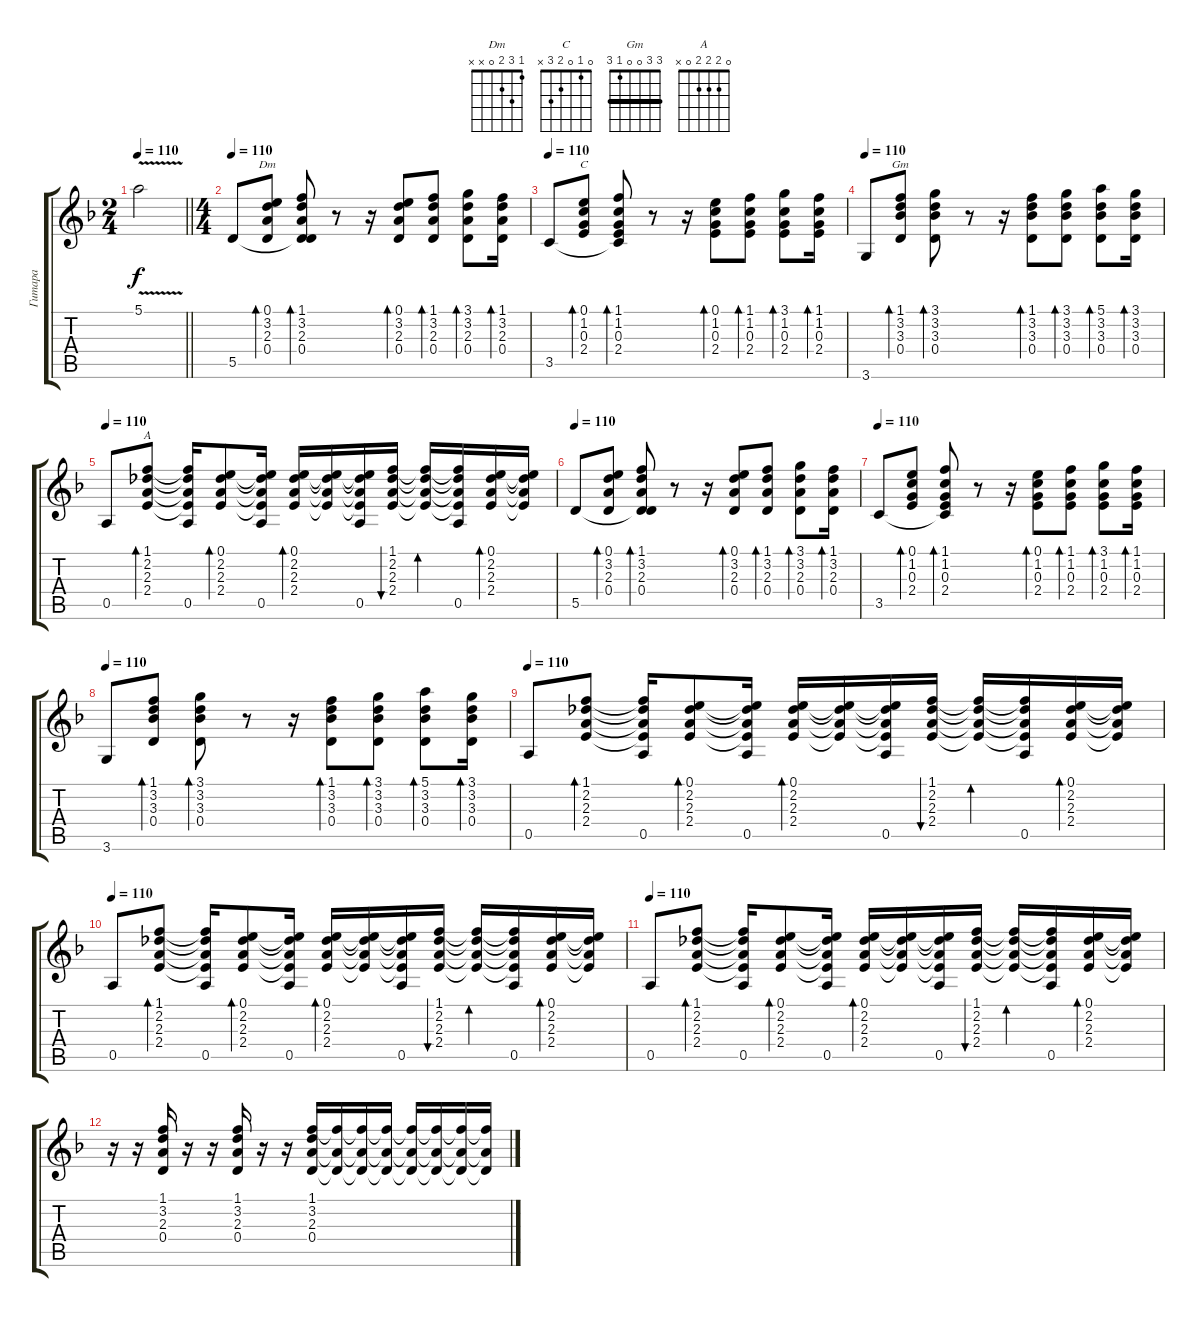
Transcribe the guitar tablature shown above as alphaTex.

\track ("Гитара" "Гитара") {instrument acousticguitarnylon}
\staff {score tabs}
\tuning (E4 B3 G3 D3 A2 E2) {hide}
\chord ("Dm" 1 3 2 0 x x)
\chord ("C" 0 1 0 2 3 x)
\chord ("Gm" 3 3 0 0 1 3) {barre 3}
\chord ("A" 0 2 2 2 0 x)
\ts (2 4)
\tempo 110
\clef g2
\barLineRight lightlight
\ks dminor
5.1{v}.2{dy f} |
\ts (4 4)
\section ("" "")
\tempo 110
5.5.8 (0.1 3.2 2.3 0.4).8{bd 60 ch "Dm"} (1.1 3.2 2.3 0.4 5.5{t}).8{bd 60} r.8 r.16 (0.1 3.2 2.3 0.4).8{bd 60} (1.1 3.2 2.3 0.4).8{bd 60} (3.1 3.2 2.3 0.4).8{bd 60} (1.1 3.2 2.3 0.4).16{bd 60} |
\tempo 110
3.5.8 (0.1 1.2 0.3 2.4).8{bd 60 ch "C"} (1.1 1.2 0.3 2.4 3.5{t}).8{bd 60} r.8 r.16 (0.1 1.2 0.3 2.4).8{bd 60} (1.1 1.2 0.3 2.4).8{bd 60} (3.1 1.2 0.3 2.4).8{bd 60} (1.1 1.2 0.3 2.4).16{bd 60} |
\tempo 110
3.6.8 (1.1 3.2 3.3 0.4).8{bd 60 ch "Gm"} (3.1 3.2 3.3 0.4).8{bd 60} r.8 r.16 (1.1 3.2 3.3 0.4).8{bd 60} (3.1 3.2 3.3 0.4).8{bd 60} (5.1 3.2 3.3 0.4).8{bd 60} (3.1 3.2 3.3 0.4).16{bd 60} |
\tempo 110
0.5.8 (1.1 2.2 2.3 2.4).8{bd 60 ch "A"} (1.1{t} 2.2{t} 2.3{t} 2.4{t} 0.5).16 (0.1 2.2 2.3 2.4).8{bd 60} (0.1{t} 2.2{t} 2.3{t} 2.4{t} 0.5).16 (0.1 2.2 2.3 2.4).16{bd 60} (0.1{t} 2.2{t} 2.3{t} 2.4{t}).16 (0.1{t} 2.2{t} 2.3{t} 2.4{t} 0.5).16 (1.1 2.2 2.3 2.4).16{bu 60} (1.1{t} 2.2{t} 2.3{t} 2.4{t}).16{bd 60} (1.1{t} 2.2{t} 2.3{t} 2.4{t} 0.5).16 (0.1 2.2 2.3 2.4).16{bd 60} (0.1{t} 2.2{t} 2.3{t} 2.4{t}).16 |
\tempo 110
5.5.8 (0.1 3.2 2.3 0.4).8{bd 60} (1.1 3.2 2.3 0.4 5.5{t}).8{bd 60} r.8 r.16 (0.1 3.2 2.3 0.4).8{bd 60} (1.1 3.2 2.3 0.4).8{bd 60} (3.1 3.2 2.3 0.4).8{bd 60} (1.1 3.2 2.3 0.4).16{bd 60} |
\tempo 110
3.5.8 (0.1 1.2 0.3 2.4).8{bd 60} (1.1 1.2 0.3 2.4 3.5{t}).8{bd 60} r.8 r.16 (0.1 1.2 0.3 2.4).8{bd 60} (1.1 1.2 0.3 2.4).8{bd 60} (3.1 1.2 0.3 2.4).8{bd 60} (1.1 1.2 0.3 2.4).16{bd 60} |
\tempo 110
3.6.8 (1.1 3.2 3.3 0.4).8{bd 60} (3.1 3.2 3.3 0.4).8{bd 60} r.8 r.16 (1.1 3.2 3.3 0.4).8{bd 60} (3.1 3.2 3.3 0.4).8{bd 60} (5.1 3.2 3.3 0.4).8{bd 60} (3.1 3.2 3.3 0.4).16{bd 60} |
\tempo 110
0.5.8 (1.1 2.2 2.3 2.4).8{bd 60} (1.1{t} 2.2{t} 2.3{t} 2.4{t} 0.5).16 (0.1 2.2 2.3 2.4).8{bd 60} (0.1{t} 2.2{t} 2.3{t} 2.4{t} 0.5).16 (0.1 2.2 2.3 2.4).16{bd 60} (0.1{t} 2.2{t} 2.3{t} 2.4{t}).16 (0.1{t} 2.2{t} 2.3{t} 2.4{t} 0.5).16 (1.1 2.2 2.3 2.4).16{bu 60} (1.1{t} 2.2{t} 2.3{t} 2.4{t}).16{bd 60} (1.1{t} 2.2{t} 2.3{t} 2.4{t} 0.5).16 (0.1 2.2 2.3 2.4).16{bd 60} (0.1{t} 2.2{t} 2.3{t} 2.4{t}).16 |
\tempo 110
0.5.8 (1.1 2.2 2.3 2.4).8{bd 60} (1.1{t} 2.2{t} 2.3{t} 2.4{t} 0.5).16 (0.1 2.2 2.3 2.4).8{bd 60} (0.1{t} 2.2{t} 2.3{t} 2.4{t} 0.5).16 (0.1 2.2 2.3 2.4).16{bd 60} (0.1{t} 2.2{t} 2.3{t} 2.4{t}).16 (0.1{t} 2.2{t} 2.3{t} 2.4{t} 0.5).16 (1.1 2.2 2.3 2.4).16{bu 60} (1.1{t} 2.2{t} 2.3{t} 2.4{t}).16{bd 60} (1.1{t} 2.2{t} 2.3{t} 2.4{t} 0.5).16 (0.1 2.2 2.3 2.4).16{bd 60} (0.1{t} 2.2{t} 2.3{t} 2.4{t}).16 |
\tempo 110
0.5.8 (1.1 2.2 2.3 2.4).8{bd 60} (1.1{t} 2.2{t} 2.3{t} 2.4{t} 0.5).16 (0.1 2.2 2.3 2.4).8{bd 60} (0.1{t} 2.2{t} 2.3{t} 2.4{t} 0.5).16 (0.1 2.2 2.3 2.4).16{bd 60} (0.1{t} 2.2{t} 2.3{t} 2.4{t}).16 (0.1{t} 2.2{t} 2.3{t} 2.4{t} 0.5).16 (1.1 2.2 2.3 2.4).16{bu 60} (1.1{t} 2.2{t} 2.3{t} 2.4{t}).16{bd 60} (1.1{t} 2.2{t} 2.3{t} 2.4{t} 0.5).16 (0.1 2.2 2.3 2.4).16{bd 60} (0.1{t} 2.2{t} 2.3{t} 2.4{t}).16 |
r.16 r.16 (1.1 3.2 2.3 0.4).16 r.16 r.16 (1.1 3.2 2.3 0.4).16 r.16 r.16 (1.1 3.2 2.3 0.4).16 (1.1{t} 2.3{t} 0.4{t}).16 (1.1{t} 2.3{t} 0.4{t}).16 (1.1{t} 2.3{t} 0.4{t}).16 (1.1{t} 2.3{t} 0.4{t}).16 (1.1{t} 2.3{t} 0.4{t}).16 (1.1{t} 2.3{t} 0.4{t}).16 (1.1{t} 2.3{t} 0.4{t}).16
